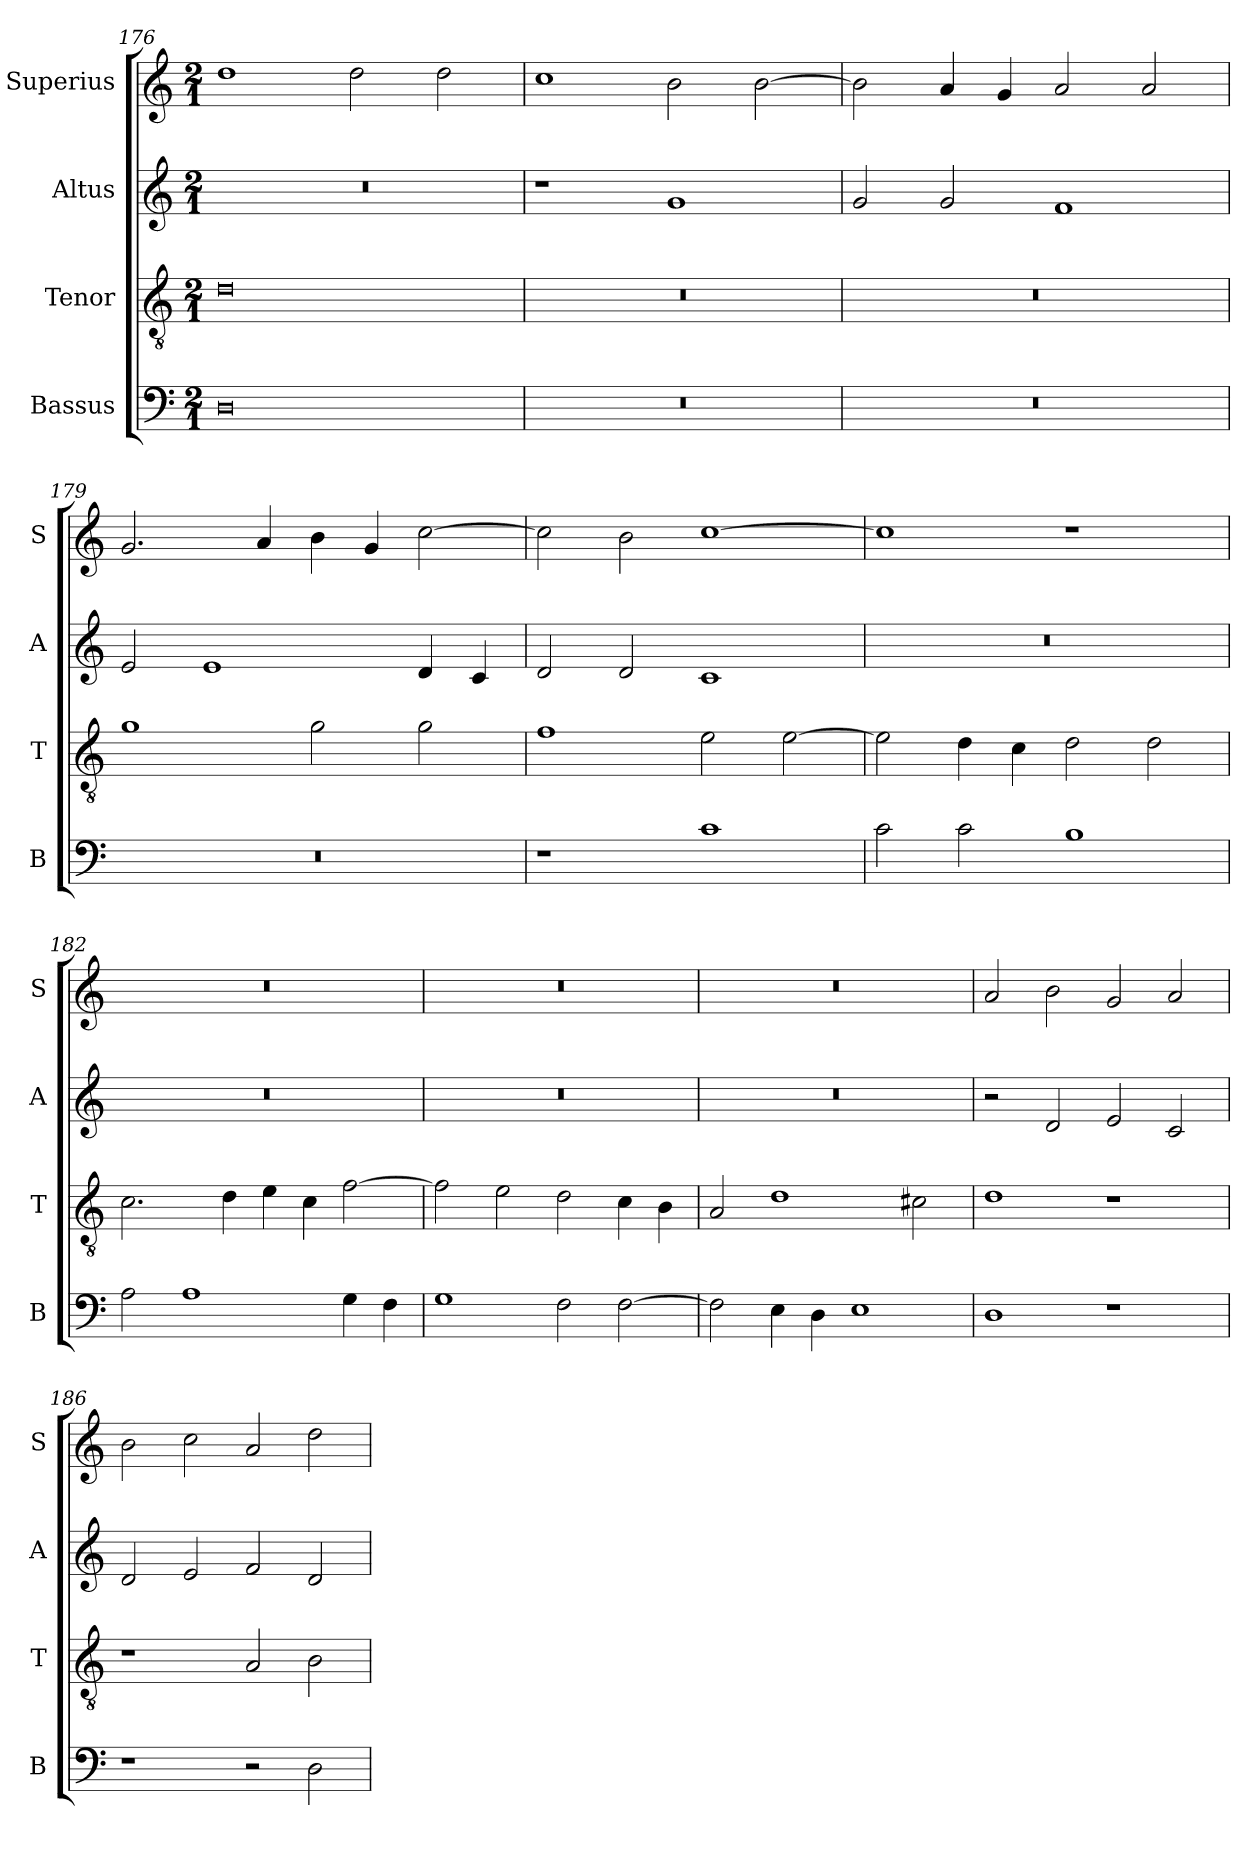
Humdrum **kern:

**kern	**kern	**kern	**kern
*part4	*part3	*part2	*part1
*staff4	*staff3	*staff2	*staff1
*I"Bassus	*I"Tenor	*I"Altus	*I"Superius
*I'B	*I'T	*I'A	*I'S
*clefF4	*clefGv2	*clefG2	*clefG2
*k[]	*k[]	*k[]	*k[]
*C:	*C:	*C:	*C:
*M2/1	*M2/1	*M2/1	*M2/1
=176	=176	=176	=176
0D	0d	0r	1dd
.	.	.	2dd
.	.	.	2dd
=177	=177	=177	=177
0r	0r	1r	1cc
.	.	1g	2b
.	.	.	[2b
=178	=178	=178	=178
0r	0r	2g	2b]
.	.	2g	4a
.	.	.	4g
.	.	1f	2a
.	.	.	2a
=179	=179	=179	=179
0r	1g	2e	2.g
.	.	1e	.
.	.	.	4a
.	2g	.	4b
.	.	.	4g
.	2g	4d	[2cc
.	.	4c	.
=180	=180	=180	=180
1r	1f	2d	2cc]
.	.	2d	2b
1c	2e	1c	[1cc
.	[2e	.	.
=181	=181	=181	=181
2c	2e]	0r	1cc]
2c	4d	.	.
.	4c	.	.
1B	2d	.	1r
.	2d	.	.
=182	=182	=182	=182
2A	2.c	0r	0r
1A	.	.	.
.	4d	.	.
.	4e	.	.
.	4c	.	.
4G	[2f	.	.
4F	.	.	.
=183	=183	=183	=183
1G	2f]	0r	0r
.	2e	.	.
2F	2d	.	.
[2F	4c	.	.
.	4B	.	.
=184	=184	=184	=184
2F]	2A	0r	0r
4E	1d	.	.
4D	.	.	.
1E	.	.	.
.	2c#X	.	.
=185	=185	=185	=185
1D	1d	2r	2a
.	.	2d	2b
1r	1r	2e	2g
.	.	2c	2a
=186	=186	=186	=186
1r	1r	2d	2b
.	.	2e	2cc
2r	2A	2f	2a
2D	2B	2d	2dd
=	=	=	=
*-	*-	*-	*-
